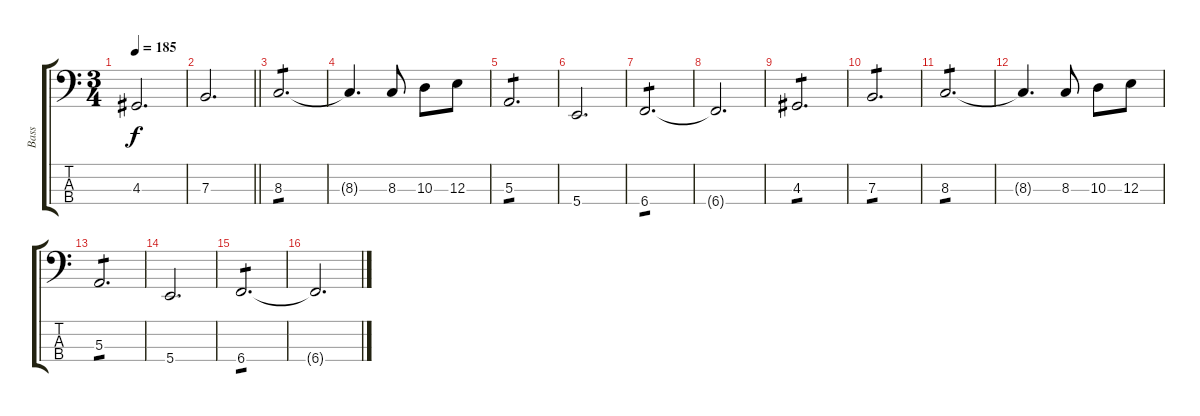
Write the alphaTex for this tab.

\track ("Bass" "Bass") {instrument electricbasspick}
\staff {score tabs}
\tuning (D2 A1 E1 B0) {hide}
\ts (3 4)
\tempo 185
\clef f4
\ks c
4.3.2{d dy f} |
\barLineRight lightlight
7.3.2{d} |
8.3.2{d tp 1} |
8.3{t}.4{d} 8.3.8 10.3.8 12.3.8 |
5.3.2{d tp 1} |
5.4.2{d} |
6.4.2{d tp 1} |
6.4{t}.2{d} |
4.3.2{d tp 1} |
7.3.2{d tp 1} |
8.3.2{d tp 1} |
8.3{t}.4{d} 8.3.8 10.3.8 12.3.8 |
5.3.2{d tp 1} |
5.4.2{d} |
6.4.2{d tp 1} |
6.4{t}.2{d}
